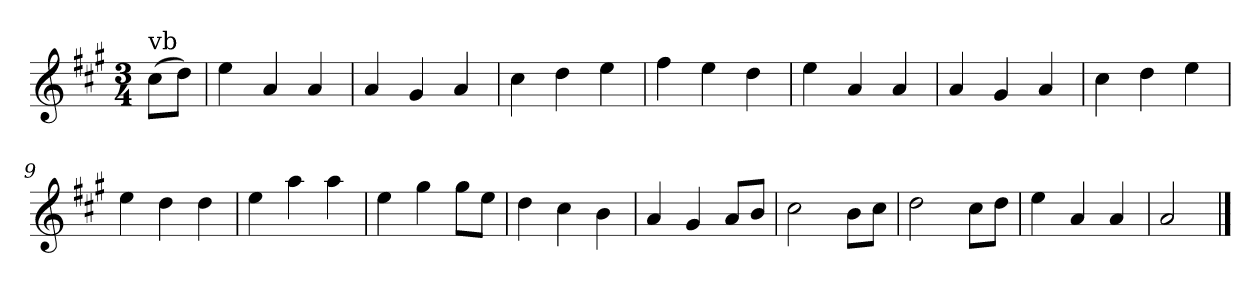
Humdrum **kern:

**kern
*part1
*staff1
*clefG2
*k[f#c#g#]
*A:
*M3/4
*MM90
=1
!LO:TX:a:t=vb
(>8cc#\L
8dd\J)
=2
4ee\
4a/
4a/
=3
4a/
4g#/
4a/
=4
4cc#\
4dd\
4ee\
=5
4ff#\
4ee\
4dd\
=6
4ee\
4a/
4a/
=7
4a/
4g#/
4a/
=8
4cc#\
4dd\
4ee\
=9
4ee\
4dd\
4dd\
=10
4ee\
4aa\
4aa\
=11
4ee\
4gg#\
8gg#\L
8ee\J
=12
4dd\
4cc#\
4b\
!!LO:LB:g=z
=13
4a/
4g#/
8a/L
8b/J
=14
2cc#\
8b\L
8cc#\J
=15
2dd\
8cc#\L
8dd\J
=16
4ee\
4a/
4a/
=17
2a/
==
*-
